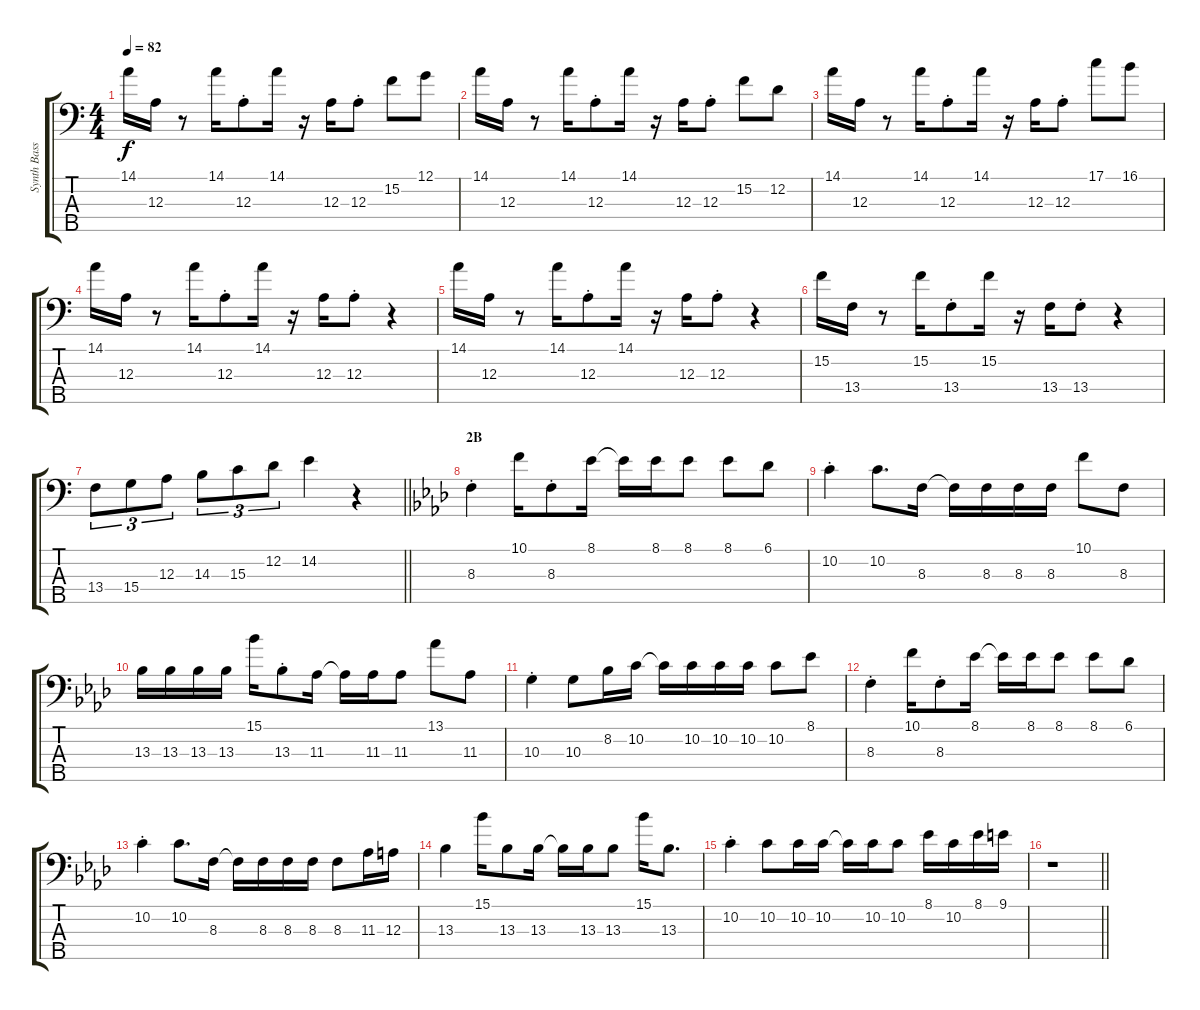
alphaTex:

\track ("Synth Bass" "Synth Bass") {instrument synthbass1}
\staff {score tabs}
\tuning (G2 D2 A1 E1 B0) {hide}
\ts (4 4)
\tempo 82
\clef f4
\ks c
14.1.16{dy f} 12.3.16 r.8 14.1.16 12.3{st}.8 14.1.16 r.16 12.3.16 12.3{st}.8 15.2.8 12.1.8 |
14.1.16 12.3.16 r.8 14.1.16 12.3{st}.8 14.1.16 r.16 12.3.16 12.3{st}.8 15.2.8 12.2.8 |
14.1.16 12.3.16 r.8 14.1.16 12.3{st}.8 14.1.16 r.16 12.3.16 12.3{st}.8 17.1.8 16.1.8 |
14.1.16 12.3.16 r.8 14.1.16 12.3{st}.8 14.1.16 r.16 12.3.16 12.3{st}.8 r.4 |
14.1.16 12.3.16 r.8 14.1.16 12.3{st}.8 14.1.16 r.16 12.3.16 12.3{st}.8 r.4 |
15.2.16 13.4.16 r.8 15.2.16 13.4{st}.8 15.2.16 r.16 13.4.16 13.4{st}.8 r.4 |
\barLineRight lightlight
13.4.8{tu (3 2)} 15.4.8{tu (3 2)} 12.3.8{tu (3 2)} 14.3.8{tu (3 2)} 15.3.8{tu (3 2)} 12.2.8{tu (3 2)} 14.2.4 r.4 |
\section ("" "2B")
\ks ab
8.3{st}.4 10.1.16 8.3{st}.8 8.1.16 8.1{t}.16 8.1.16 8.1.8 8.1.8 6.1.8 |
10.2{st}.4 10.2.8{d} 8.3.16 8.3{t}.16 8.3.16 8.3.16 8.3.16 10.1.8 8.3.8 |
13.3.16 13.3.16 13.3.16 13.3.16 15.1.16 13.3{st}.8 11.3.16 11.3{t}.16 11.3.16 11.3.8 13.1.8 11.3.8 |
10.3{st}.4 10.3.8 8.2.16 10.2.16 10.2{t}.16 10.2.16 10.2.16 10.2.16 10.2.8 8.1.8 |
8.3{st}.4 10.1.16 8.3{st}.8 8.1.16 8.1{t}.16 8.1.16 8.1.8 8.1.8 6.1.8 |
10.2{st}.4 10.2.8{d} 8.3.16 8.3{t}.16 8.3.16 8.3.16 8.3.16 8.3.8 11.3.16 12.3.16 |
13.3.4 15.1.16 13.3.8 13.3.16 13.3{t}.16 13.3.16 13.3.8 15.1.16 13.3.8{d} |
10.2{st}.4 10.2.8 10.2.16 10.2.16 10.2{t}.16 10.2.16 10.2.8 8.1.16 10.2.16 8.1.16 9.1.16 |
\barLineRight lightlight
r.1
